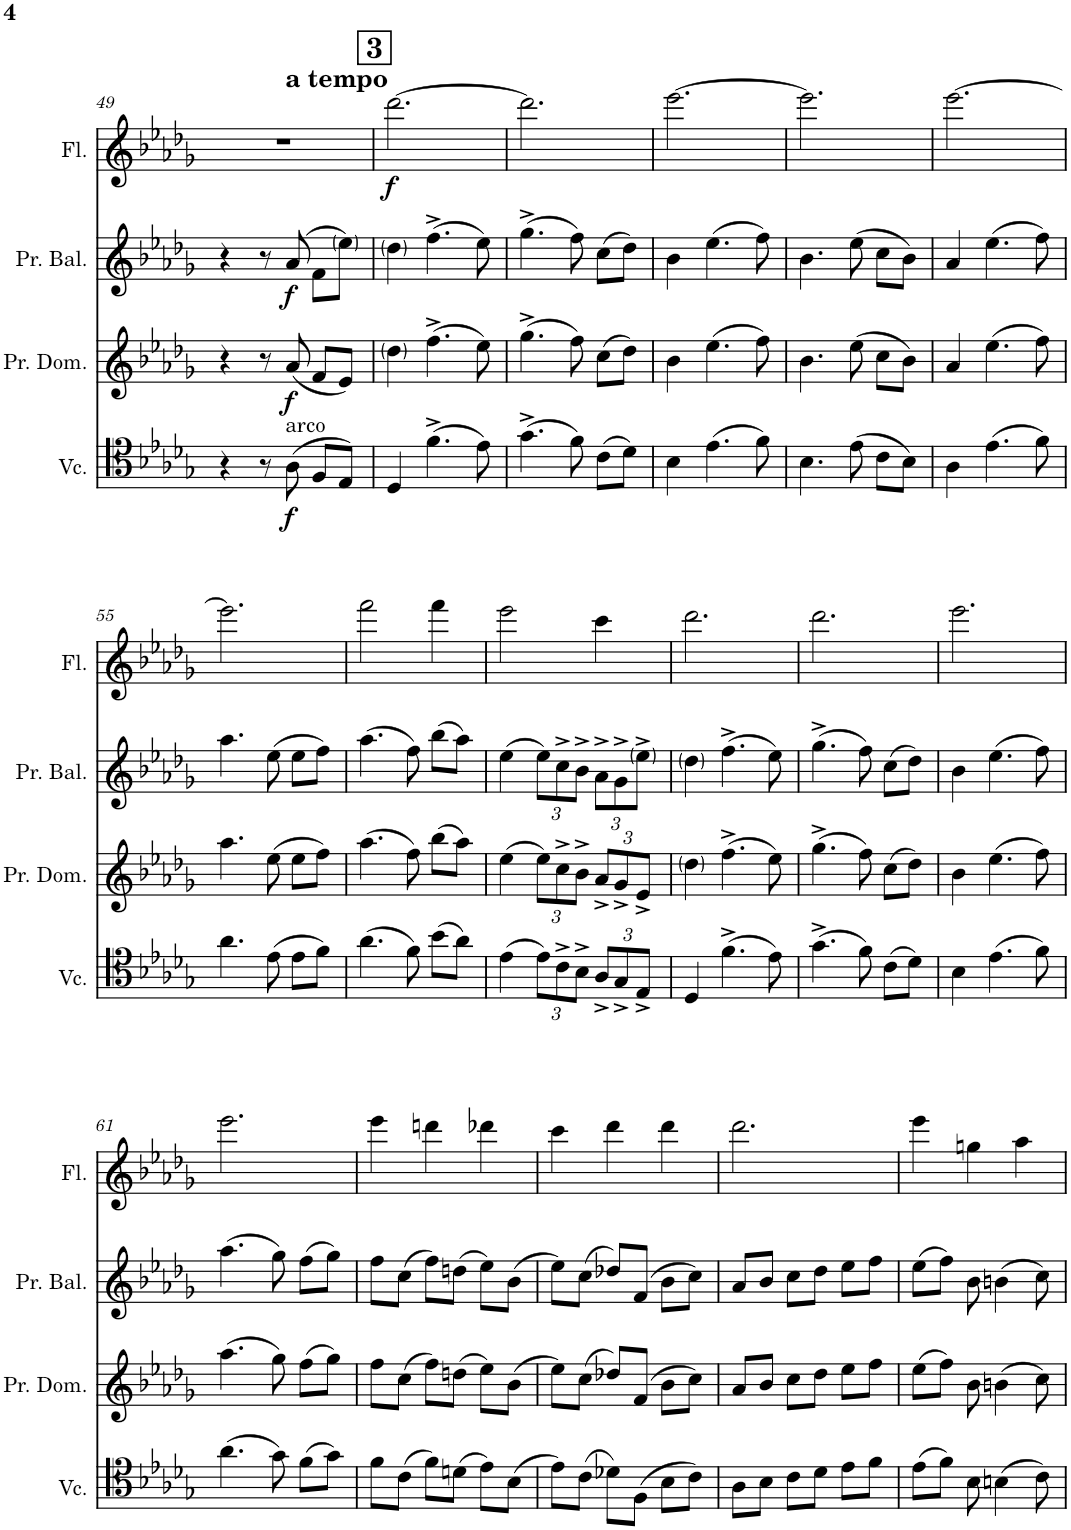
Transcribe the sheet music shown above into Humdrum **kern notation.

**kern	**dynam	**kern	**dynam	**kern	**dynam	**kern	**dynam
*part4	*part4	*part3	*part3	*part2	*part2	*part1	*part1
*staff4	*staff4	*staff3	*staff3	*staff2	*staff2	*staff1	*staff1
*I"Violoncello	*	*I"Prima Domra	*	*I"Prima Balalaika	*	*I"Flute	*
*I'Vc.	*	*I'Pr. Dom.	*	*I'Pr. Bal.	*	*I'Fl.	*
!!LO:PB:g=z
*clefC4	*	*clefG2	*	*clefG2	*	*clefG2	*
*k[b-e-a-d-g-]	*	*k[b-e-a-d-g-]	*	*k[b-e-a-d-g-]	*	*k[b-e-a-d-g-]	*
*M3/4	*	*M3/4	*	*M3/4	*	*M3/4	*
=49	=49	=49	=49	=49	=49	=49	=49
*	*	*	*	*	*	*^	*
4r	.	4r	.	4r	.	2.r	4.ryy	.
8r	.	8r	.	8r	.	.	.	.
!	!	!	!	!	!	!	!LO:TX:a:B:t=a tempo	!
!LO:TX:a:t=arco	!	!	!	!	!	!	!	!
!	!LO:DY:b	!	!LO:DY:b	!	!LO:DY:b	!	!	!
(8A-\	f	(8a-/	f	(8a-/	f	.	4.ryy	.
8F/L	.	8f/L	.	8f\L	.	.	.	.
8E-/J)	.	8e-/J)	.	8ee-\J)	.	.	.	.
!!LO:REH:place=s1:a:B:cj:fs=14:t=3
=50	=50	=50	=50	=50	=50	=50	=50	=50
!	!	!	!	!	!	!	!	!LO:DY:b
*	*	*	*	*	*	*v	*v	*
4D-/	.	4dd-\	.	4dd-\	.	[2.ddd-\	f
(4.f^\	.	(4.ff^\	.	(4.ff^\	.	.	.
8e-\)	.	8ee-\)	.	8ee-\)	.	.	.
=51	=51	=51	=51	=51	=51	=51	=51
(4.g-^\	.	(4.gg-^\	.	(4.gg-^\	.	2.ddd-\]	.
8f\)	.	8ff\)	.	8ff\)	.	.	.
(8c\L	.	(8cc\L	.	(8cc\L	.	.	.
8d-\J)	.	8dd-\J)	.	8dd-\J)	.	.	.
=52	=52	=52	=52	=52	=52	=52	=52
4B-\	.	4b-\	.	4b-\	.	[2.eee-\	.
(4.e-\	.	(4.ee-\	.	(4.ee-\	.	.	.
8f\)	.	8ff\)	.	8ff\)	.	.	.
=53	=53	=53	=53	=53	=53	=53	=53
4.B-\	.	4.b-\	.	4.b-\	.	2.eee-\]	.
(8e-\	.	(8ee-\	.	(8ee-\	.	.	.
8c\L	.	8cc\L	.	8cc\L	.	.	.
8B-\J)	.	8b-\J)	.	8b-\J)	.	.	.
=54	=54	=54	=54	=54	=54	=54	=54
4A-\	.	4a-/	.	4a-/	.	[2.eee-\	.
(4.e-\	.	(4.ee-\	.	(4.ee-\	.	.	.
8f\)	.	8ff\)	.	8ff\)	.	.	.
!!LO:LB:g=z
=55	=55	=55	=55	=55	=55	=55	=55
4.a-\	.	4.aa-\	.	4.aa-\	.	2.eee-\]	.
(8e-\	.	(8ee-\	.	(8ee-\	.	.	.
8e-\L	.	8ee-\L	.	8ee-\L	.	.	.
8f\J)	.	8ff\J)	.	8ff\J)	.	.	.
=56	=56	=56	=56	=56	=56	=56	=56
(4.a-\	.	(4.aa-\	.	(4.aa-\	.	2fff\	.
8f\)	.	8ff\)	.	8ff\)	.	.	.
(8b-\L	.	(8bb-\L	.	(8bb-\L	.	4fff\	.
8a-\J)	.	8aa-\J)	.	8aa-\J)	.	.	.
=57	=57	=57	=57	=57	=57	=57	=57
(4e-\	.	(4ee-\	.	(4ee-\	.	2eee-\	.
*Xbrackettup	*	*Xbrackettup	*	*Xbrackettup	*	*	*
12e-\L)	.	12ee-\L)	.	12ee-\L)	.	.	.
12c^\	.	12cc^\	.	12cc^\	.	.	.
12B-^\J	.	12b-^\J	.	12b-^\J	.	.	.
12A-^/L	.	12a-^/L	.	12a-^\L	.	4ccc\	.
12G-^/	.	12g-^/	.	12g-^\	.	.	.
12E-^/J	.	12e-^/J	.	12ee-^\J	.	.	.
=58	=58	=58	=58	=58	=58	=58	=58
4D-/	.	4dd-\	.	4dd-\	.	2.ddd-\	.
(4.f^\	.	(4.ff^\	.	(4.ff^\	.	.	.
8e-\)	.	8ee-\)	.	8ee-\)	.	.	.
=59	=59	=59	=59	=59	=59	=59	=59
(4.g-^\	.	(4.gg-^\	.	(4.gg-^\	.	2.ddd-\	.
8f\)	.	8ff\)	.	8ff\)	.	.	.
(8c\L	.	(8cc\L	.	(8cc\L	.	.	.
8d-\J)	.	8dd-\J)	.	8dd-\J)	.	.	.
=60	=60	=60	=60	=60	=60	=60	=60
4B-\	.	4b-\	.	4b-\	.	2.eee-\	.
(4.e-\	.	(4.ee-\	.	(4.ee-\	.	.	.
8f\)	.	8ff\)	.	8ff\)	.	.	.
!!LO:LB:g=z
=61	=61	=61	=61	=61	=61	=61	=61
(4.a-\	.	(4.aa-\	.	(4.aa-\	.	2.eee-\	.
8g-\)	.	8gg-\)	.	8gg-\)	.	.	.
(8f\L	.	(8ff\L	.	(8ff\L	.	.	.
8g-\J)	.	8gg-\J)	.	8gg-\J)	.	.	.
=62	=62	=62	=62	=62	=62	=62	=62
8f\L	.	8ff\L	.	8ff\L	.	4eee-\	.
(8c\J	.	(8cc\J	.	(8cc\J	.	.	.
8f\L)	.	8ff\L)	.	8ff\L)	.	4dddn\	.
(8dn\J	.	(8ddn\J	.	(8ddn\J	.	.	.
8e-\L)	.	8ee-\L)	.	8ee-\L)	.	4ddd-X\	.
(8B-\J	.	(8b-\J	.	(8b-\J	.	.	.
=63	=63	=63	=63	=63	=63	=63	=63
8e-\L)	.	8ee-\L)	.	8ee-\L)	.	4ccc\	.
(8c\J	.	(8cc\J	.	(8cc\J	.	.	.
8d-X\L)	.	8dd-X/L)	.	8dd-X/L)	.	4ddd-\	.
(8F\J	.	(8f/J	.	(8f/J	.	.	.
8B-\L	.	8b-\L	.	8b-\L	.	4ddd-\	.
8c\J)	.	8cc\J)	.	8cc\J)	.	.	.
=64	=64	=64	=64	=64	=64	=64	=64
8A-\L	.	8a-/L	.	8a-/L	.	2.ddd-\	.
8B-\J	.	8b-/J	.	8b-/J	.	.	.
8c\L	.	8cc\L	.	8cc\L	.	.	.
8d-\J	.	8dd-\J	.	8dd-\J	.	.	.
8e-\L	.	8ee-\L	.	8ee-\L	.	.	.
8f\J	.	8ff\J	.	8ff\J	.	.	.
=65	=65	=65	=65	=65	=65	=65	=65
(8e-\L	.	(8ee-\L	.	(8ee-\L	.	4eee-\	.
8f\J)	.	8ff\J)	.	8ff\J)	.	.	.
8B-\	.	8b-\	.	8b-\	.	4ggn\	.
(4Bn\	.	(4bn\	.	(4bn\	.	.	.
.	.	.	.	.	.	4aa-\	.
8c\)	.	8cc\)	.	8cc\)	.	.	.
=	=	=	=	=	=	=	=
*-	*-	*-	*-	*-	*-	*-	*-
